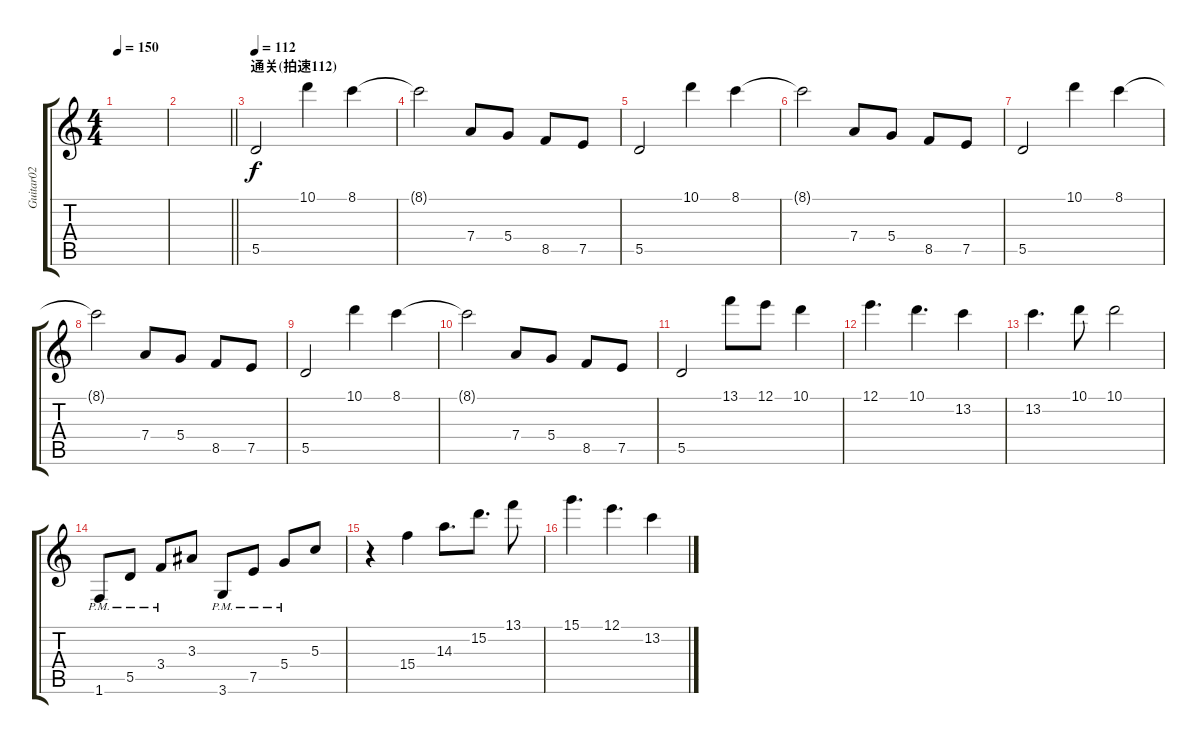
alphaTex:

\track ("Guitar02" "Guitar02") {instrument distortionguitar}
\staff {score tabs}
\tuning (E4 B3 G3 D3 A2 E2) {hide}
\ts (4 4)
\tempo 150
\clef g2
\ks c
|
\barLineRight lightlight
|
\section ("" "通关(拍速112)")
\tempo 112
5.5.2 10.1.4 8.1.4 |
8.1{t}.2 7.4.8 5.4.8 8.5.8 7.5.8 |
5.5.2 10.1.4 8.1.4 |
8.1{t}.2 7.4.8 5.4.8 8.5.8 7.5.8 |
5.5.2 10.1.4 8.1.4 |
8.1{t}.2 7.4.8 5.4.8 8.5.8 7.5.8 |
5.5.2 10.1.4 8.1.4 |
8.1{t}.2 7.4.8 5.4.8 8.5.8 7.5.8 |
5.5.2 13.1.8 12.1.8 10.1.4 |
12.1.4{d} 10.1.4{d} 13.2.4 |
13.2.4{d} 10.1.8 10.1.2 |
1.6{pm}.8 5.5{pm}.8 3.4{pm}.8 3.3.8 3.6{pm}.8 7.5{pm}.8 5.4{pm}.8 5.3.8 |
r.4 15.4.4 14.3.8{d} 15.2.8{d} 13.1.8 |
15.1.4{d} 12.1.4{d} 13.2.4
